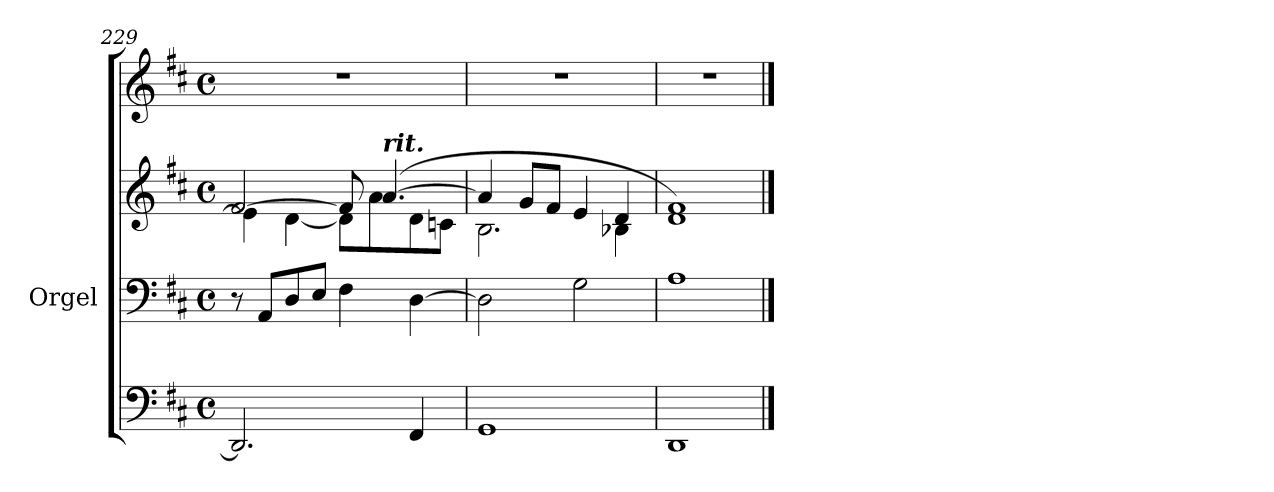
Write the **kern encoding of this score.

**kern	**kern	**kern	**kern
*part3	*part2	*part2	*part1
*staff4	*staff3	*staff2	*staff1
*	*I"Orgel	*	*
*	*I'Org.	*	*
*clefF4	*clefF4	*clefG2	*clefG2
*k[f#c#]	*k[f#c#]	*k[f#c#]	*k[f#c#]
*D:	*D:	*D:	*D:
*M4/4	*M4/4	*M4/4	*M4/4
*met(c)	*met(c)	*met(c)	*met(c)
=229	=229	=229	=229
*	*	*^	*
2.DD/]	8r	[>2f#/	4e\]	1r
.	8AA/L	.	.	.
.	8D/	.	[<4d\	.
.	8E/J	.	.	.
.	4F#\	8f#/]	8d\L]	.
!	!	!LO:TX:a:Bi:t=rit.	!	!
.	.	([>4.a/	8a\	.
4FF#/	[4D\	.	8d\	.
.	.	.	8cn\J	.
=230	=230	=230	=230	=230
1GG	2D\]	4a/]	2.B\	1r
.	.	8g/L	.	.
.	.	8f#/J	.	.
.	2G\	4e/	.	.
.	.	4d/	4B-X\	.
*	*	*v	*v	*
=231	=231	=231	=231
1DD	1A	1d 1f#)	1r
==	==	==	==
*-	*-	*-	*-
